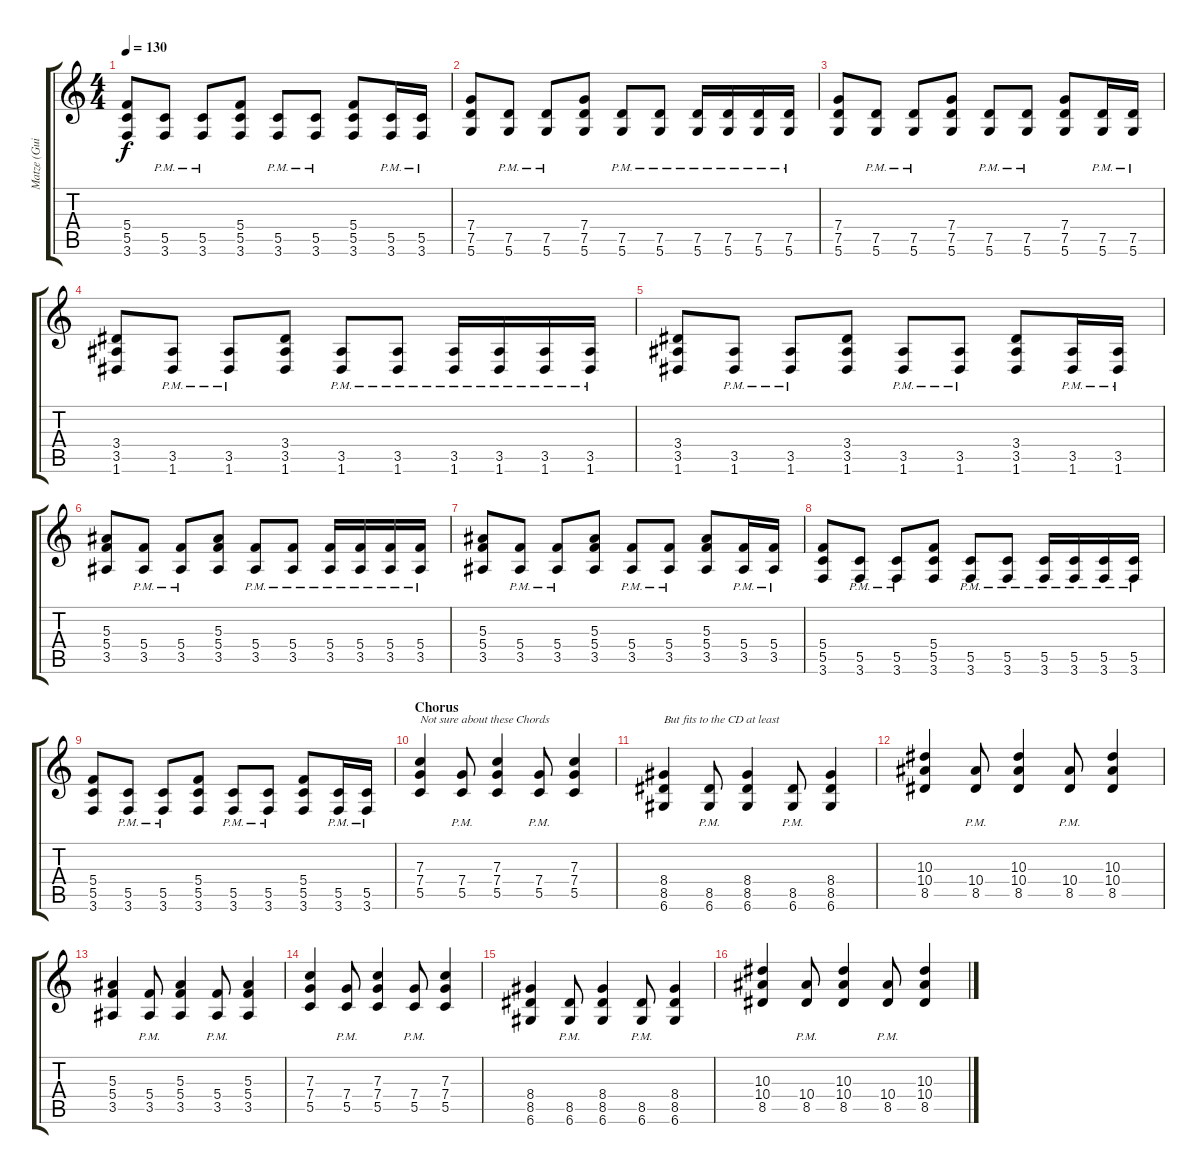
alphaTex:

\track ("Matze (Guitars)" "Matze (Gui") {instrument distortionguitar}
\staff {score tabs}
\tuning (D4 A3 F3 C3 G2 D2) {hide}
\ts (4 4)
\tempo 130
\clef g2
\ks c
(5.4 5.5 3.6).8{dy f} (5.5{pm} 3.6{pm}).8 (5.5{pm} 3.6{pm}).8 (5.4 5.5 3.6).8 (5.5{pm} 3.6{pm}).8 (5.5{pm} 3.6{pm}).8 (5.4 5.5 3.6).8 (5.5{pm} 3.6{pm}).16 (5.5{pm} 3.6{pm}).16 |
\section ("" "")
(7.4 7.5 5.6).8 (7.5{pm} 5.6{pm}).8 (7.5{pm} 5.6{pm}).8 (7.4 7.5 5.6).8 (7.5{pm} 5.6{pm}).8 (7.5{pm} 5.6{pm}).8 (7.5{pm} 5.6{pm}).16 (7.5{pm} 5.6{pm}).16 (7.5{pm} 5.6{pm}).16 (7.5{pm} 5.6{pm}).16 |
(7.4 7.5 5.6).8 (7.5{pm} 5.6{pm}).8 (7.5{pm} 5.6{pm}).8 (7.4 7.5 5.6).8 (7.5{pm} 5.6{pm}).8 (7.5{pm} 5.6{pm}).8 (7.4 7.5 5.6).8 (7.5{pm} 5.6{pm}).16 (7.5{pm} 5.6{pm}).16 |
(3.4 3.5 1.6).8 (3.5{pm} 1.6{pm}).8 (3.5{pm} 1.6{pm}).8 (3.4 3.5 1.6).8 (3.5{pm} 1.6{pm}).8 (3.5{pm} 1.6{pm}).8 (3.5{pm} 1.6{pm}).16 (3.5{pm} 1.6{pm}).16 (3.5{pm} 1.6{pm}).16 (3.5{pm} 1.6{pm}).16 |
(3.4 3.5 1.6).8 (3.5{pm} 1.6{pm}).8 (3.5{pm} 1.6{pm}).8 (3.4 3.5 1.6).8 (3.5{pm} 1.6{pm}).8 (3.5{pm} 1.6{pm}).8 (3.4 3.5 1.6).8 (3.5{pm} 1.6{pm}).16 (3.5{pm} 1.6{pm}).16 |
(5.3 5.4 3.5).8 (5.4{pm} 3.5{pm}).8 (5.4{pm} 3.5{pm}).8 (5.3 5.4 3.5).8 (5.4{pm} 3.5{pm}).8 (5.4{pm} 3.5{pm}).8 (5.4{pm} 3.5{pm}).16 (5.4{pm} 3.5{pm}).16 (5.4{pm} 3.5{pm}).16 (5.4{pm} 3.5{pm}).16 |
(5.3 5.4 3.5).8 (5.4{pm} 3.5{pm}).8 (5.4{pm} 3.5{pm}).8 (5.3 5.4 3.5).8 (5.4{pm} 3.5{pm}).8 (5.4{pm} 3.5{pm}).8 (5.3 5.4 3.5).8 (5.4{pm} 3.5{pm}).16 (5.4{pm} 3.5{pm}).16 |
(5.4 5.5 3.6).8 (5.5{pm} 3.6{pm}).8 (5.5{pm} 3.6{pm}).8 (5.4 5.5 3.6).8 (5.5{pm} 3.6{pm}).8 (5.5{pm} 3.6{pm}).8 (5.5{pm} 3.6{pm}).16 (5.5{pm} 3.6{pm}).16 (5.5{pm} 3.6{pm}).16 (5.5{pm} 3.6{pm}).16 |
(5.4 5.5 3.6).8 (5.5{pm} 3.6{pm}).8 (5.5{pm} 3.6{pm}).8 (5.4 5.5 3.6).8 (5.5{pm} 3.6{pm}).8 (5.5{pm} 3.6{pm}).8 (5.4 5.5 3.6).8 (5.5{pm} 3.6{pm}).16 (5.5{pm} 3.6{pm}).16 |
\section ("" "Chorus")
(7.3 7.4 5.5).4{txt "Not sure about these Chords"} (7.4{pm} 5.5{pm}).8 (7.3 7.4 5.5).4 (7.4{pm} 5.5{pm}).8 (7.3 7.4 5.5).4 |
(8.4 8.5 6.6).4{txt "But fits to the CD at least"} (8.5{pm} 6.6{pm}).8 (8.4 8.5 6.6).4 (8.5{pm} 6.6{pm}).8 (8.4 8.5 6.6).4 |
(10.3 10.4 8.5).4 (10.4{pm} 8.5{pm}).8 (10.3 10.4 8.5).4 (10.4{pm} 8.5{pm}).8 (10.3 10.4 8.5).4 |
(5.3 5.4 3.5).4 (5.4{pm} 3.5{pm}).8 (5.3 5.4 3.5).4 (5.4{pm} 3.5{pm}).8 (5.3 5.4 3.5).4 |
\section ("" "")
(7.3 7.4 5.5).4 (7.4{pm} 5.5{pm}).8 (7.3 7.4 5.5).4 (7.4{pm} 5.5{pm}).8 (7.3 7.4 5.5).4 |
(8.4 8.5 6.6).4 (8.5{pm} 6.6{pm}).8 (8.4 8.5 6.6).4 (8.5{pm} 6.6{pm}).8 (8.4 8.5 6.6).4 |
(10.3 10.4 8.5).4 (10.4{pm} 8.5{pm}).8 (10.3 10.4 8.5).4 (10.4{pm} 8.5{pm}).8 (10.3 10.4 8.5).4
